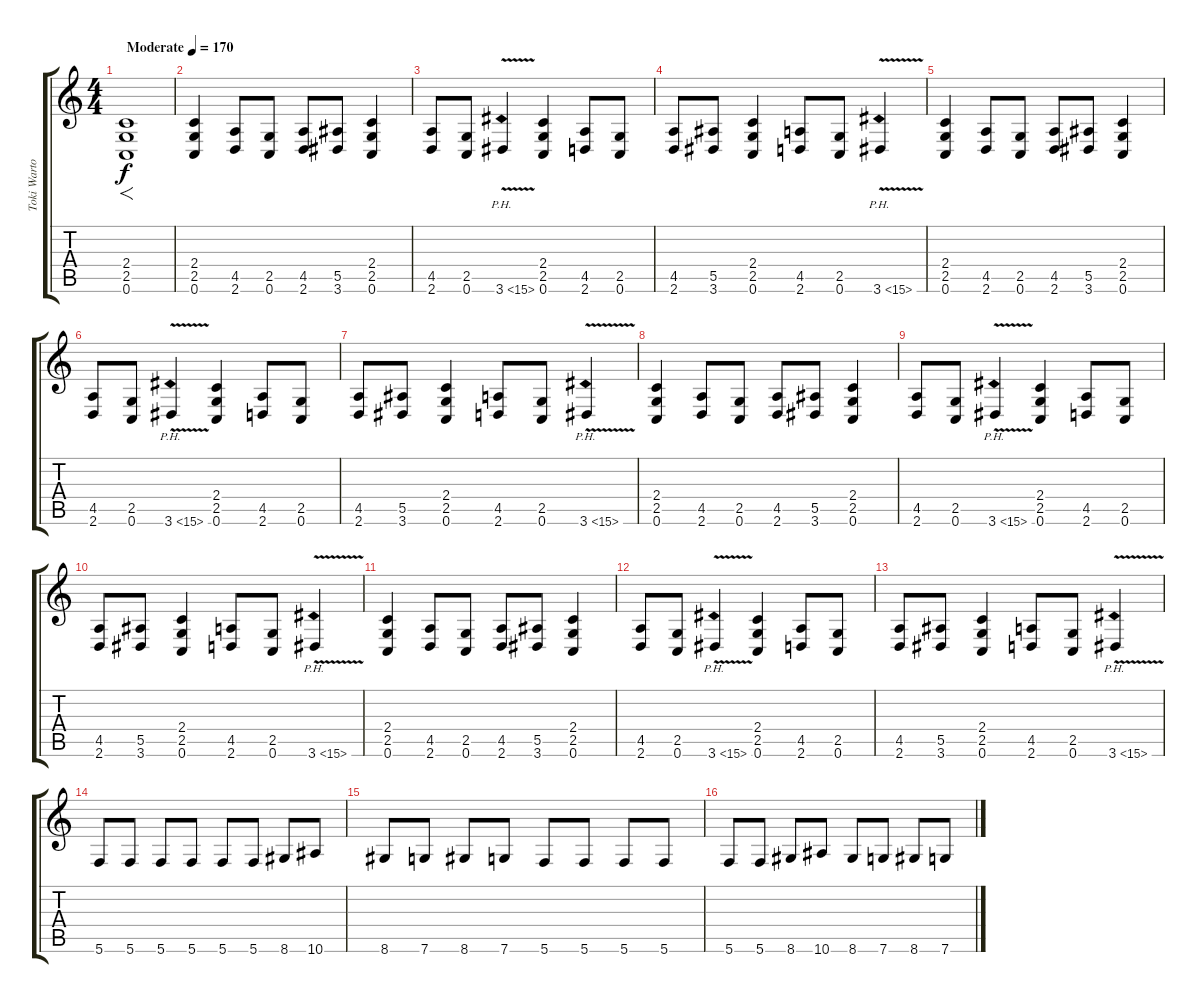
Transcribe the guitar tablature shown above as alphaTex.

\track ("Toki Wartooth" "Toki Warto") {instrument distortionguitar}
\staff {score tabs}
\tuning (C4 G3 Eb3 Bb2 F2 C2) {hide}
\ts (4 4)
\tempo (170 "Moderate")
\clef g2
\ks c
(2.4 2.5 0.6).1{f dy f instrument distortionguitar} |
(2.4 2.5 0.6).4 (4.5 2.6).8 (2.5 0.6).8 (4.5 2.6).8 (5.5 3.6).8 (2.4 2.5 0.6).4 |
(4.5 2.6).8 (2.5 0.6).8 3.6{ph 12 v}.4 (2.4 2.5 0.6).4 (4.5 2.6).8 (2.5 0.6).8 |
(4.5 2.6).8 (5.5 3.6).8 (2.4 2.5 0.6).4 (4.5 2.6).8 (2.5 0.6).8 3.6{ph 12 v}.4 |
(2.4 2.5 0.6).4 (4.5 2.6).8 (2.5 0.6).8 (4.5 2.6).8 (5.5 3.6).8 (2.4 2.5 0.6).4 |
(4.5 2.6).8 (2.5 0.6).8 3.6{ph 12 v}.4 (2.4 2.5 0.6).4 (4.5 2.6).8 (2.5 0.6).8 |
(4.5 2.6).8 (5.5 3.6).8 (2.4 2.5 0.6).4 (4.5 2.6).8 (2.5 0.6).8 3.6{ph 12 v}.4 |
(2.4 2.5 0.6).4 (4.5 2.6).8 (2.5 0.6).8 (4.5 2.6).8 (5.5 3.6).8 (2.4 2.5 0.6).4 |
(4.5 2.6).8 (2.5 0.6).8 3.6{ph 12 v}.4 (2.4 2.5 0.6).4 (4.5 2.6).8 (2.5 0.6).8 |
(4.5 2.6).8 (5.5 3.6).8 (2.4 2.5 0.6).4 (4.5 2.6).8 (2.5 0.6).8 3.6{ph 12 v}.4 |
(2.4 2.5 0.6).4 (4.5 2.6).8 (2.5 0.6).8 (4.5 2.6).8 (5.5 3.6).8 (2.4 2.5 0.6).4 |
(4.5 2.6).8 (2.5 0.6).8 3.6{ph 12 v}.4 (2.4 2.5 0.6).4 (4.5 2.6).8 (2.5 0.6).8 |
(4.5 2.6).8 (5.5 3.6).8 (2.4 2.5 0.6).4 (4.5 2.6).8 (2.5 0.6).8 3.6{ph 12 v}.4 |
5.6.8 5.6.8 5.6.8 5.6.8 5.6.8 5.6.8 8.6.8 10.6.8 |
8.6.8 7.6.8 8.6.8 7.6.8 5.6.8 5.6.8 5.6.8 5.6.8 |
5.6.8 5.6.8 8.6.8 10.6.8 8.6.8 7.6.8 8.6.8 7.6.8
